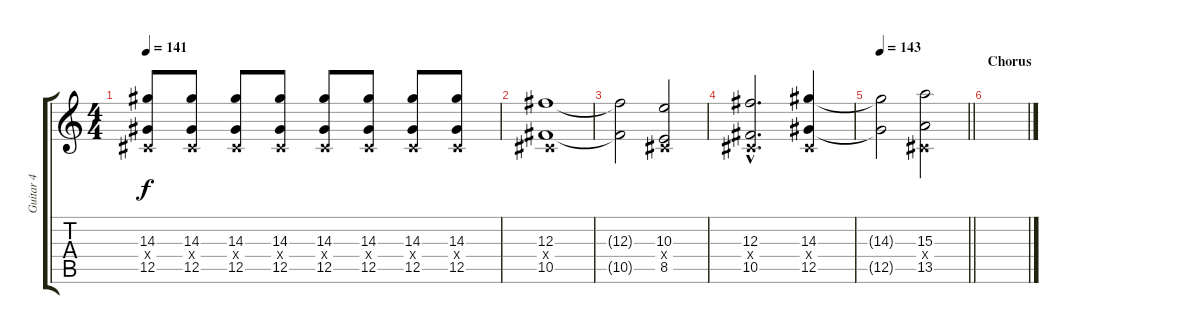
\track ("Guitar 4" "Guitar 4") {instrument overdrivenguitar}
\staff {score tabs}
\tuning (Eb4 Bb3 Gb3 Db3 Ab2 Db2) {hide}
\ts (4 4)
\tempo 141
\clef g2
\ks c
(14.3 0.4{x} 12.5).8{dy f} (14.3 0.4{x} 12.5).8 (14.3 0.4{x} 12.5).8 (14.3 0.4{x} 12.5).8 (14.3 0.4{x} 12.5).8 (14.3 0.4{x} 12.5).8 (14.3 0.4{x} 12.5).8 (14.3 0.4{x} 12.5).8 |
(12.3 0.4{x} 10.5).1 |
(12.3{t} 10.5{t}).2 (10.3 0.4{x} 8.5).2 |
(12.3{hac} 0.4{hac x} 10.5{hac}).2{d} (14.3 0.4{x} 12.5).4 |
\tempo 143
\barLineRight lightlight
(14.3{t} 12.5{t}).2 (15.3 0.4{x} 13.5).2 |
\section ("" "Chorus")
